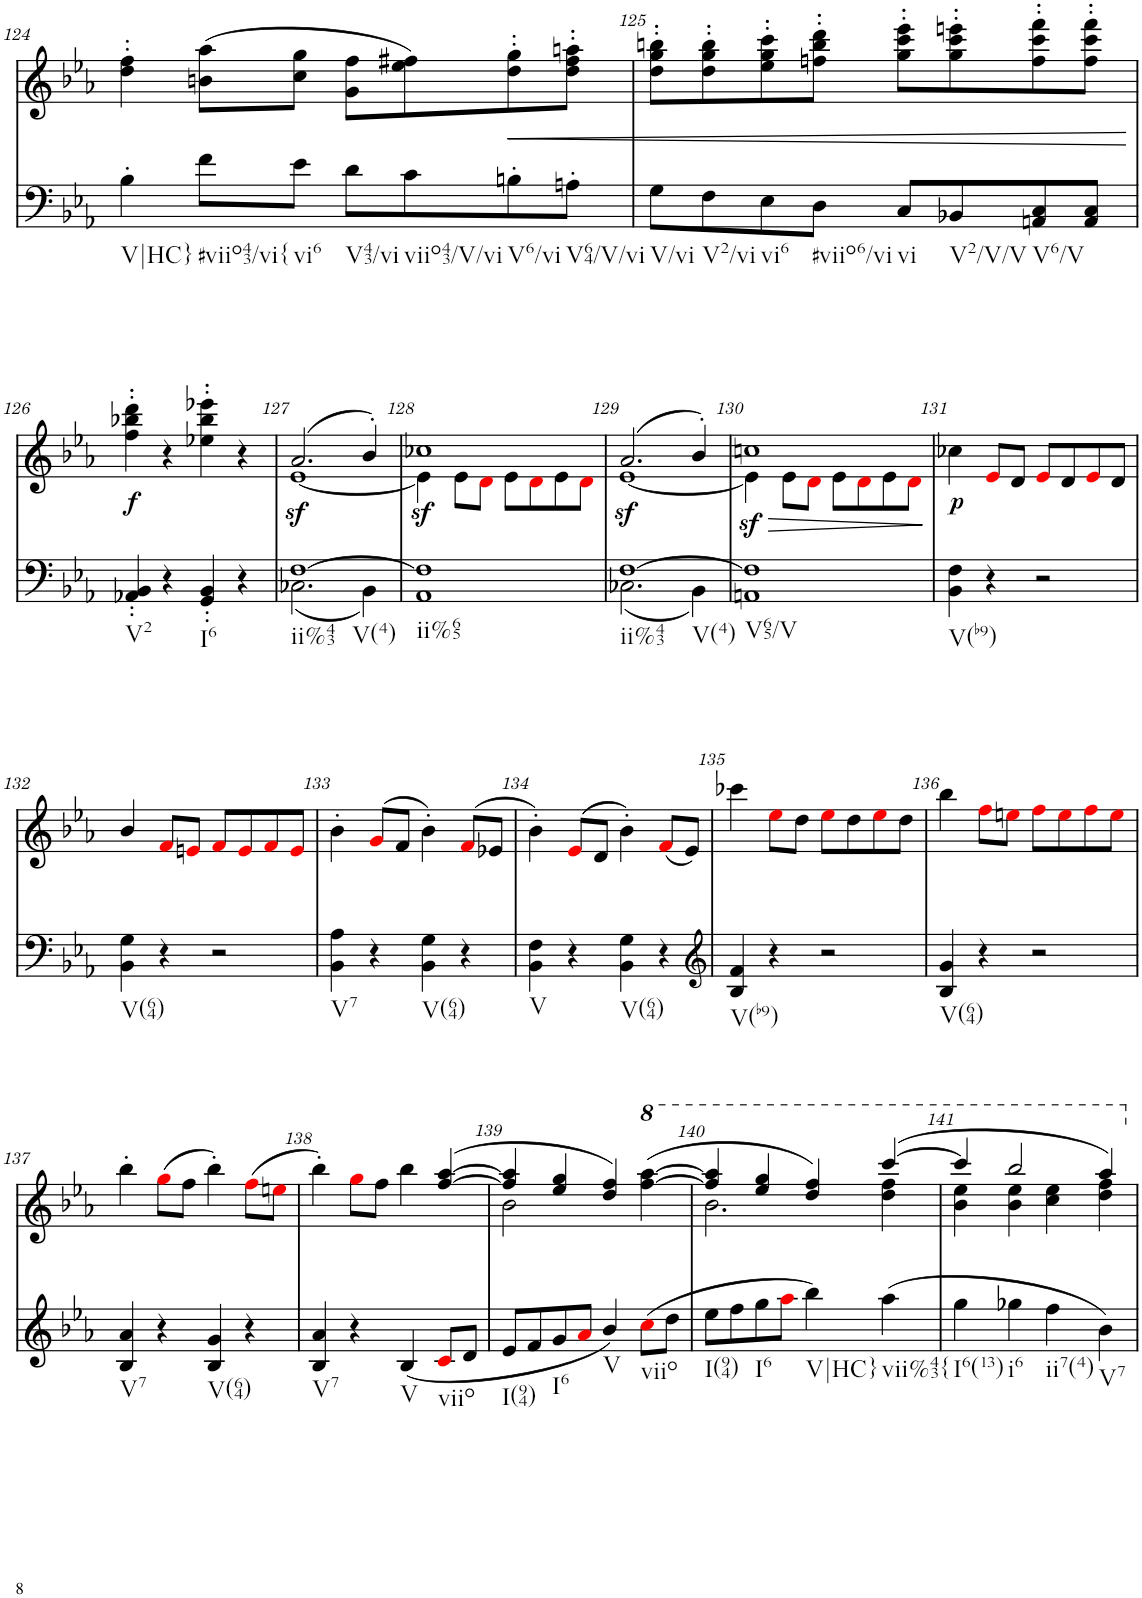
**kern	**kern	**text	**dynam
*part2	*part1	*part1	*part1
*staff2	*staff1	*staff1	*staff1
*I"piano	*I"piano	*	*
*I'Pno	*I'Pno	*	*
!!LO:PB:g=z
*clefF4	*clefG2	*	*
*k[b-e-a-]	*k[b-e-a-]	*	*
*E-:	*E-:	*	*
*M2/2	*M2/2	*	*
*met(c|)	*met(c|)	*	*
=124	=124	=124	=124
!LO:TX:b:t=V|HC}	!	!	!
4B-'\	4dd\' 4ff\'	.	.
!LO:TX:b:t=#viio43/vi{	!	!	!
8f\L	(8bn\ 8aa-\L	.	.
!LO:TX:b:t=vi6	!	!	!
8e-\J	8cc\ 8gg\J	.	.
!LO:TX:b:t=V43/vi	!	!	!
8d\L	8g\ 8ff\L	.	.
!LO:TX:b:t=viio43/V/vi	!	!	!
8c\	8ee-\ 8ff#X\)	.	.
!LO:TX:b:t=V6/vi	!	!	!
!	!	!	!LO:HP:b
8Bn'\	8dd\' 8gg\'	.	<
!LO:TX:b:t=V64/V/vi	!	!	!
8An'\J	8dd\' 8ff#\' 8aan\'J	.	.
=125	=125	=125	=125
!LO:TX:b:t=V/vi	!	!	!
8G\L	8dd\' 8gg\' 8bbn\'L	.	.
!LO:TX:b:t=V2/vi	!	!	!
8F\	8dd\' 8gg\' 8bb\'	.	.
!LO:TX:b:t=vi6	!	!	!
8E-\	8ee-\' 8gg\' 8ccc\'	.	.
!LO:TX:b:t=#viio6/vi	!	!	!
8D\J	8ffn\' 8bb\' 8ddd\'J	.	.
!LO:TX:b:t=vi	!	!	!
8C/L	8gg\' 8ccc\' 8eee-\'L	.	.
!LO:TX:b:t=V2/V/V	!	!	!
8BB-X/	8gg\' 8ccc\' 8eeen\'	.	.
!LO:TX:b:t=V6/V	!	!	!
8AAn/ 8C/	8ff\' 8ccc\' 8fff\'	.	.
8AA/ 8C/J	8ff\' 8ccc\' 8fff\'J	.	.
.	.	.	[
!!LO:LB:g=z
=126	=126	=126	=126
!LO:TX:b:t=V2	!	!	!
!	!	!LO:LY:b	!
4AA-X/' 4BB-/'	4ff\' 4bb-X\' 4ddd\'	.	.
4r	4r	.	.
!LO:TX:b:t=I6	!	!	!
4GG/' 4BB-/'	4ee-X\' 4bb-\' 4eee-X\'	.	.
4r	4r	.	.
=127	=127	=127	=127
*^	*^	*	*
!LO:TX:b:t=ii%43	!	!	!	!	!
!LO:TX:b:t=V(4)	!	!	!	!	!
!	!	!	!	!	!LO:DY:b
[1F	(2.C-X\	(2.a-/	[1e-	.	sf
.	4BB-\)	4b-'/)	.	.	.
=128	=128	=128	=128	=128	=128
!LO:TX:b:t=ii%65	!	!	!	!	!
!	!	!	!	!	!LO:DY:b
*v	*v	*	*	*	*
1AA- 1F]	1cc-X	4e-\]	.	sf
.	.	8e-\L	.	.
.	.	8di\J	.	.
.	.	8e-\L	.	.
.	.	8di\	.	.
.	.	8e-\	.	.
.	.	8di\J	.	.
=129	=129	=129	=129	=129
*^	*	*	*	*
!LO:TX:b:t=ii%43	!	!	!	!	!
!LO:TX:b:t=V(4)	!	!	!	!	!
!	!	!	!	!	!LO:DY:b
[1F	(2.C-X\	(2.a-/	[1e-	.	sf
.	4BB-\)	4b-'/)	.	.	.
=130	=130	=130	=130	=130	=130
!LO:TX:b:t=V65/V	!	!	!	!	!
!	!	!	!	!	!LO:HP:b
!	!	!	!	!	!LO:DY:n=1:b
*v	*v	*	*	*	*
1AAn 1F]	1ccn	4e-\]	.	> sf
.	.	8e-\L	.	.
.	.	8di\J	.	.
.	.	8e-\L	.	.
.	.	8di\	.	.
.	.	8e-\	.	.
.	.	8di\J	.	.
*	*v	*v	*	*
.	.	.	]
=131	=131	=131	=131
!LO:TX:b:t=V(b9)	!	!	!
!	!	!LO:LY:b	!
4BB-\ 4F\	4cc-X\	.	.
4r	8e-i/L	.	.
.	8d/J	.	.
2r	8e-i/L	.	.
.	8d/	.	.
.	8e-i/	.	.
.	8d/J	.	.
!!LO:LB:g=z
=132	=132	=132	=132
!LO:TX:b:t=V(64)	!	!	!
4BB-\ 4G\	4b-/	.	.
4r	8fi/L	.	.
.	8eni/J	.	.
2r	8fi/L	.	.
.	8ei/	.	.
.	8fi/	.	.
.	8ei/J	.	.
=133	=133	=133	=133
!LO:TX:b:t=V7	!	!	!
4BB-\ 4A-\	4b-'\	.	.
4r	(8gi/L	.	.
.	8f/J	.	.
!LO:TX:b:t=V(64)	!	!	!
4BB-\ 4G\	4b-'\)	.	.
4r	(>8fi/L	.	.
.	8e-X/J	.	.
=134	=134	=134	=134
!LO:TX:b:t=V	!	!	!
4BB-\ 4F\	4b-'\)	.	.
4r	(8e-i/L	.	.
.	8d/J	.	.
!LO:TX:b:t=V(64)	!	!	!
4BB-\ 4G\	4b-'\)	.	.
4r	(8fi/L	.	.
.	8e-/J)	.	.
=135	=135	=135	=135
*clefG2	*	*	*
!LO:TX:b:t=V(b9)	!	!	!
4B-/ 4f/	4ccc-X\	.	.
4r	8ee-i\L	.	.
.	8dd\J	.	.
2r	8ee-i\L	.	.
.	8dd\	.	.
.	8ee-i\	.	.
.	8dd\J	.	.
=136	=136	=136	=136
!LO:TX:b:t=V(64)	!	!	!
4B-/ 4g/	4bb-\	.	.
4r	8ffi\L	.	.
.	8eeni\J	.	.
2r	8ffi\L	.	.
.	8eei\	.	.
.	8ffi\	.	.
.	8eei\J	.	.
!!LO:LB:g=z
=137	=137	=137	=137
!LO:TX:b:t=V7	!	!	!
4B-/ 4a-/	4bb-'\	.	.
4r	(8ggi\L	.	.
.	8ff\J	.	.
!LO:TX:b:t=V(64)	!	!	!
4B-/ 4g/	4bb-'\)	.	.
4r	(8ffi\L	.	.
.	8eeni\J	.	.
=138	=138	=138	=138
!LO:TX:b:t=V7	!	!	!
4B-/ 4a-/	4bb-'\)	.	.
4r	8ggi\L	.	.
.	8ff\J	.	.
!LO:TX:b:t=V	!	!	!
(4B-/	4bb-\	.	.
!LO:TX:b:t=viio	!	!	!
8ci/L	(>[4ff/ [4aa-/	.	.
8d/J	.	.	.
=139	=139	=139	=139
*	*^	*	*
!LO:TX:b:t=I(94)	!	!	!	!
8e-/L	4ff/] 4aa-/]	2b-\	.	.
8f/	.	.	.	.
!LO:TX:b:t=I6	!	!	!	!
8g/	4ee-/ 4gg/	.	.	.
8a-i/J	.	.	.	.
!LO:TX:b:t=V	!	!	!	!
4b-/)	4dd/ 4ff/)	2ryy	.	.
*	*8va	*	*	*
!LO:TX:b:t=viio	!	!	!	!
(8cci\L	([4fff\ [4aaa-\	.	.	.
8dd\J	.	.	.	.
=140	=140	=140	=140	=140
!LO:TX:b:t=I(94)	!	!	!	!
8ee-\L	4fff/] 4aaa-/]	2.bb-\	.	.
8ff\	.	.	.	.
!LO:TX:b:t=I6	!	!	!	!
8gg\	4eee-/ 4ggg/	.	.	.
8aa-i\J	.	.	.	.
!LO:TX:b:t=V|HC}	!	!	!	!
4bb-\)	4ddd/ 4fff/)	.	.	.
!LO:TX:b:t=vii%43{	!	!	!	!
(4aa-\	([4cccc/	4ddd\ 4fff\	.	.
=141	=141	=141	=141	=141
!LO:TX:b:t=I6(13)	!	!	!	!
4gg\	4cccc/]	4bb-\ 4eee-\	.	.
!LO:TX:b:t=i6	!	!	!	!
4gg-X\	2bbb-/	4bb-\ 4eee-\	.	.
!LO:TX:b:t=ii7(4)	!	!	!	!
4ff\	.	4ccc\ 4eee-\	.	.
!LO:TX:b:t=V7	!	!	!	!
4b-\)	4aaa-/)	4ddd\ 4fff\	.	.
*	*X8va	*	*	*
*	*v	*v	*	*
=	=	=	=
*-	*-	*-	*-
